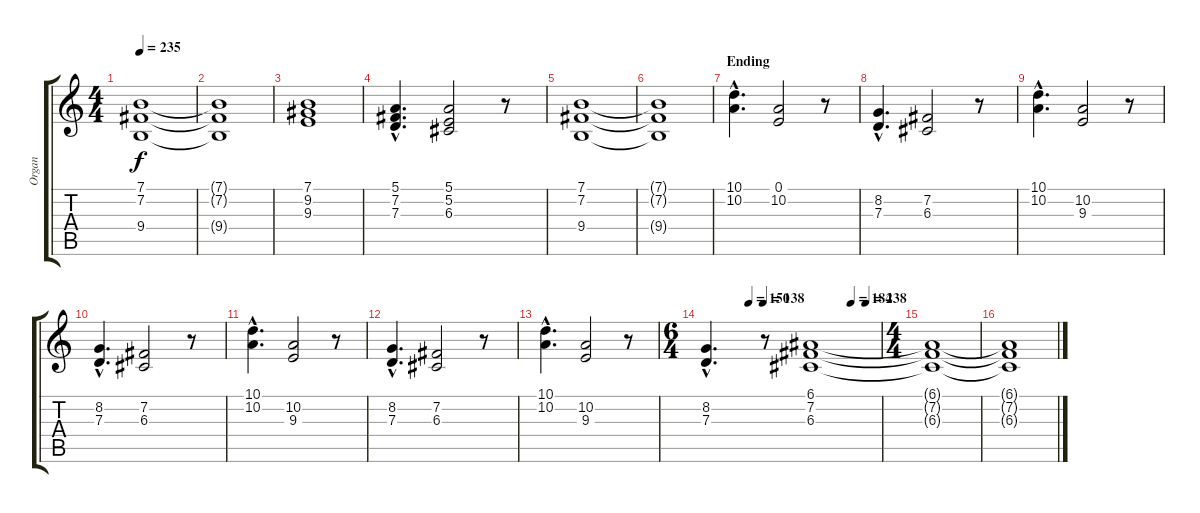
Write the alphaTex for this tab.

\track ("Organ" "Organ") {instrument lead2sawtooth}
\staff {score tabs}
\tuning (E4 B3 G3 D3 A2 E2) {hide}
\ts (4 4)
\tempo 235
\clef g2
\ks c
(7.1 7.2 9.4).1{dy f} |
(7.1{t} 7.2{t} 9.4{t}).1 |
(7.1 9.2 9.3).1 |
(5.1{hac} 7.2{hac} 7.3{hac}).4{d} (5.1 5.2 6.3).2 r.8 |
(7.1 7.2 9.4).1 |
(7.1{t} 7.2{t} 9.4{t}).1 |
\section ("" "Ending")
(10.1{hac} 10.2{hac}).4{d} (0.1 10.2).2 r.8 |
(8.2{hac} 7.3{hac}).4{d} (7.2 6.3).2 r.8 |
(10.1{hac} 10.2{hac}).4{d} (10.2 9.3).2 r.8 |
(8.2{hac} 7.3{hac}).4{d} (7.2 6.3).2 r.8 |
(10.1{hac} 10.2{hac}).4{d} (10.2 9.3).2 r.8 |
(8.2{hac} 7.3{hac}).4{d} (7.2 6.3).2 r.8 |
(10.1{hac} 10.2{hac}).4{d} (10.2 9.3).2 r.8 |
\ts (6 4)
\tempo (150 0.25)
\tempo (138 0.3333333333333333)
\tempo (184 0.8333333333333334)
\tempo (238 0.9166666666666666)
(8.2{hac} 7.3{hac}).4{d} r.8 (6.1 7.2 6.3).1 |
\ts (4 4)
(6.1{t} 7.2{t} 6.3{t}).1 |
(6.1{t} 7.2{t} 6.3{t}).1
